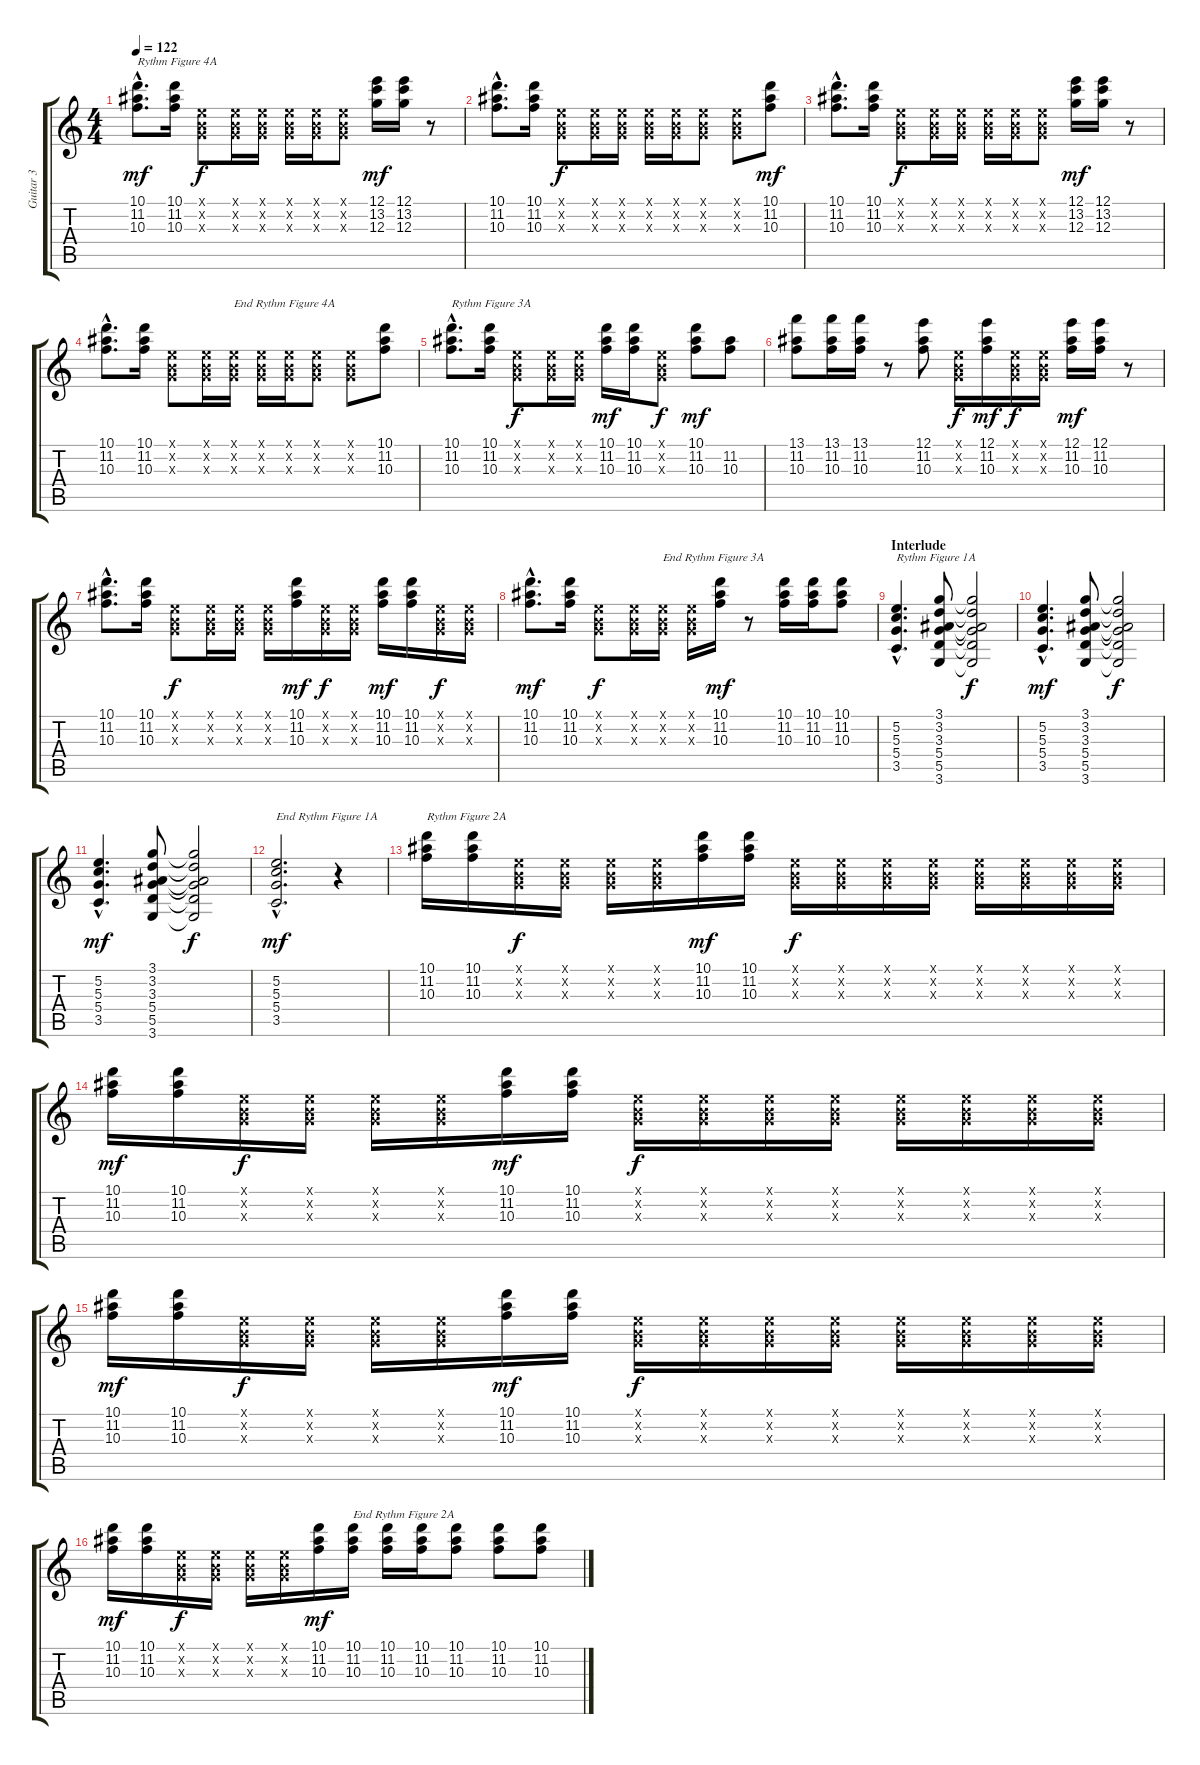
\track ("Guitar 3" "Guitar 3") {instrument electricguitarclean}
\staff {score tabs}
\tuning (E4 B3 G3 D3 A2 E2) {hide}
\ts (4 4)
\tempo 122
\clef g2
\ks c
(10.1{hac} 11.2{hac} 10.3{hac}).8{d txt "Rythm Figure 4A" dy mf} (10.1 11.2 10.3).16 (0.1{x} 0.2{x} 0.3{x}).8{dy f} (0.1{x} 0.2{x} 0.3{x}).16 (0.1{x} 0.2{x} 0.3{x}).16 (0.1{x} 0.2{x} 0.3{x}).16 (0.1{x} 0.2{x} 0.3{x}).16 (0.1{x} 0.2{x} 0.3{x}).8 (12.1 13.2 12.3).16{dy mf} (12.1 13.2 12.3).16 r.8 |
(10.1{hac} 11.2{hac} 10.3{hac}).8{d} (10.1 11.2 10.3).16 (0.1{x} 0.2{x} 0.3{x}).8{dy f} (0.1{x} 0.2{x} 0.3{x}).16 (0.1{x} 0.2{x} 0.3{x}).16 (0.1{x} 0.2{x} 0.3{x}).16 (0.1{x} 0.2{x} 0.3{x}).16 (0.1{x} 0.2{x} 0.3{x}).8 (0.1{x} 0.2{x} 0.3{x}).8 (10.1 11.2 10.3).8{dy mf} |
(10.1{hac} 11.2{hac} 10.3{hac}).8{d} (10.1 11.2 10.3).16 (0.1{x} 0.2{x} 0.3{x}).8{dy f} (0.1{x} 0.2{x} 0.3{x}).16 (0.1{x} 0.2{x} 0.3{x}).16 (0.1{x} 0.2{x} 0.3{x}).16 (0.1{x} 0.2{x} 0.3{x}).16 (0.1{x} 0.2{x} 0.3{x}).8 (12.1 13.2 12.3).16{dy mf} (12.1 13.2 12.3).16 r.8 |
(10.1{hac} 11.2{hac} 10.3{hac}).8{d} (10.1 11.2 10.3).16 (0.1{x} 0.2{x} 0.3{x}).8 (0.1{x} 0.2{x} 0.3{x}).16 (0.1{x} 0.2{x} 0.3{x}).16{txt "End Rythm Figure 4A"} (0.1{x} 0.2{x} 0.3{x}).16 (0.1{x} 0.2{x} 0.3{x}).16 (0.1{x} 0.2{x} 0.3{x}).8 (0.1{x} 0.2{x} 0.3{x}).8 (10.1 11.2 10.3).8 |
(10.1{hac} 11.2{hac} 10.3{hac}).8{d txt "Rythm Figure 3A"} (10.1 11.2 10.3).16 (0.1{x} 0.2{x} 0.3{x}).8{dy f} (0.1{x} 0.2{x} 0.3{x}).16 (0.1{x} 0.2{x} 0.3{x}).16 (10.1 11.2 10.3).16{dy mf} (10.1 11.2 10.3).16 (0.1{x} 0.2{x} 0.3{x}).8{dy f} (10.1 11.2 10.3).8{dy mf} (11.2 10.3).8 |
(13.1 11.2 10.3).8 (13.1 11.2 10.3).16 (13.1 11.2 10.3).16 r.8 (12.1 11.2 10.3).8 (0.1{x} 0.2{x} 0.3{x}).16{dy f} (12.1 11.2 10.3).16{dy mf} (0.1{x} 0.2{x} 0.3{x}).16{dy f} (0.1{x} 0.2{x} 0.3{x}).16 (12.1 11.2 10.3).16{dy mf} (12.1 11.2 10.3).16 r.8 |
(10.1{hac} 11.2{hac} 10.3{hac}).8{d} (10.1 11.2 10.3).16 (0.1{x} 0.2{x} 0.3{x}).8{dy f} (0.1{x} 0.2{x} 0.3{x}).16 (0.1{x} 0.2{x} 0.3{x}).16 (0.1{x} 0.2{x} 0.3{x}).16 (10.1 11.2 10.3).16{dy mf} (0.1{x} 0.2{x} 0.3{x}).16{dy f} (0.1{x} 0.2{x} 0.3{x}).16 (10.1 11.2 10.3).16{dy mf} (10.1 11.2 10.3).16 (0.1{x} 0.2{x} 0.3{x}).16{dy f} (0.1{x} 0.2{x} 0.3{x}).16 |
(10.1{hac} 11.2{hac} 10.3{hac}).8{d dy mf} (10.1 11.2 10.3).16 (0.1{x} 0.2{x} 0.3{x}).8{dy f} (0.1{x} 0.2{x} 0.3{x}).16 (0.1{x} 0.2{x} 0.3{x}).16{txt "End Rythm Figure 3A"} (0.1{x} 0.2{x} 0.3{x}).16 (10.1 11.2 10.3).16{dy mf} r.8 (10.1 11.2 10.3).16 (10.1 11.2 10.3).16 (10.1 11.2 10.3).8 |
\section ("" "Interlude")
(5.2{hac} 5.3{hac} 5.4{hac} 3.5{hac}).4{d txt "Rythm Figure 1A"} (3.1 3.2 3.3 5.4 5.5 3.6).8 (3.1{t} 3.2{t} 3.3{t} 5.4{t} 5.5{t} 3.6{t}).2{dy f} |
(5.2{hac} 5.3{hac} 5.4{hac} 3.5{hac}).4{d dy mf} (3.1 3.2 3.3 5.4 5.5 3.6).8 (3.1{t} 3.2{t} 3.3{t} 5.4{t} 5.5{t} 3.6{t}).2{dy f} |
(5.2{hac} 5.3{hac} 5.4{hac} 3.5{hac}).4{d dy mf} (3.1 3.2 3.3 5.4 5.5 3.6).8 (3.1{t} 3.2{t} 3.3{t} 5.4{t} 5.5{t} 3.6{t}).2{dy f} |
(5.2{hac} 5.3{hac} 5.4{hac} 3.5{hac}).2{d txt "End Rythm Figure 1A" dy mf} r.4 |
(10.1 11.2 10.3).16{txt "Rythm Figure 2A"} (10.1 11.2 10.3).16 (0.1{x} 0.2{x} 0.3{x}).16{dy f} (0.1{x} 0.2{x} 0.3{x}).16 (0.1{x} 0.2{x} 0.3{x}).16 (0.1{x} 0.2{x} 0.3{x}).16 (10.1 11.2 10.3).16{dy mf} (10.1 11.2 10.3).16 (0.1{x} 0.2{x} 0.3{x}).16{dy f} (0.1{x} 0.2{x} 0.3{x}).16 (0.1{x} 0.2{x} 0.3{x}).16 (0.1{x} 0.2{x} 0.3{x}).16 (0.1{x} 0.2{x} 0.3{x}).16 (0.1{x} 0.2{x} 0.3{x}).16 (0.1{x} 0.2{x} 0.3{x}).16 (0.1{x} 0.2{x} 0.3{x}).16 |
(10.1 11.2 10.3).16{dy mf} (10.1 11.2 10.3).16 (0.1{x} 0.2{x} 0.3{x}).16{dy f} (0.1{x} 0.2{x} 0.3{x}).16 (0.1{x} 0.2{x} 0.3{x}).16 (0.1{x} 0.2{x} 0.3{x}).16 (10.1 11.2 10.3).16{dy mf} (10.1 11.2 10.3).16 (0.1{x} 0.2{x} 0.3{x}).16{dy f} (0.1{x} 0.2{x} 0.3{x}).16 (0.1{x} 0.2{x} 0.3{x}).16 (0.1{x} 0.2{x} 0.3{x}).16 (0.1{x} 0.2{x} 0.3{x}).16 (0.1{x} 0.2{x} 0.3{x}).16 (0.1{x} 0.2{x} 0.3{x}).16 (0.1{x} 0.2{x} 0.3{x}).16 |
(10.1 11.2 10.3).16{dy mf} (10.1 11.2 10.3).16 (0.1{x} 0.2{x} 0.3{x}).16{dy f} (0.1{x} 0.2{x} 0.3{x}).16 (0.1{x} 0.2{x} 0.3{x}).16 (0.1{x} 0.2{x} 0.3{x}).16 (10.1 11.2 10.3).16{dy mf} (10.1 11.2 10.3).16 (0.1{x} 0.2{x} 0.3{x}).16{dy f} (0.1{x} 0.2{x} 0.3{x}).16 (0.1{x} 0.2{x} 0.3{x}).16 (0.1{x} 0.2{x} 0.3{x}).16 (0.1{x} 0.2{x} 0.3{x}).16 (0.1{x} 0.2{x} 0.3{x}).16 (0.1{x} 0.2{x} 0.3{x}).16 (0.1{x} 0.2{x} 0.3{x}).16 |
(10.1 11.2 10.3).16{dy mf} (10.1 11.2 10.3).16 (0.1{x} 0.2{x} 0.3{x}).16{dy f} (0.1{x} 0.2{x} 0.3{x}).16 (0.1{x} 0.2{x} 0.3{x}).16 (0.1{x} 0.2{x} 0.3{x}).16 (10.1 11.2 10.3).16{dy mf} (10.1 11.2 10.3).16{txt "End Rythm Figure 2A"} (10.1 11.2 10.3).16 (10.1 11.2 10.3).16 (10.1 11.2 10.3).8 (10.1 11.2 10.3).8 (10.1 11.2 10.3).8
